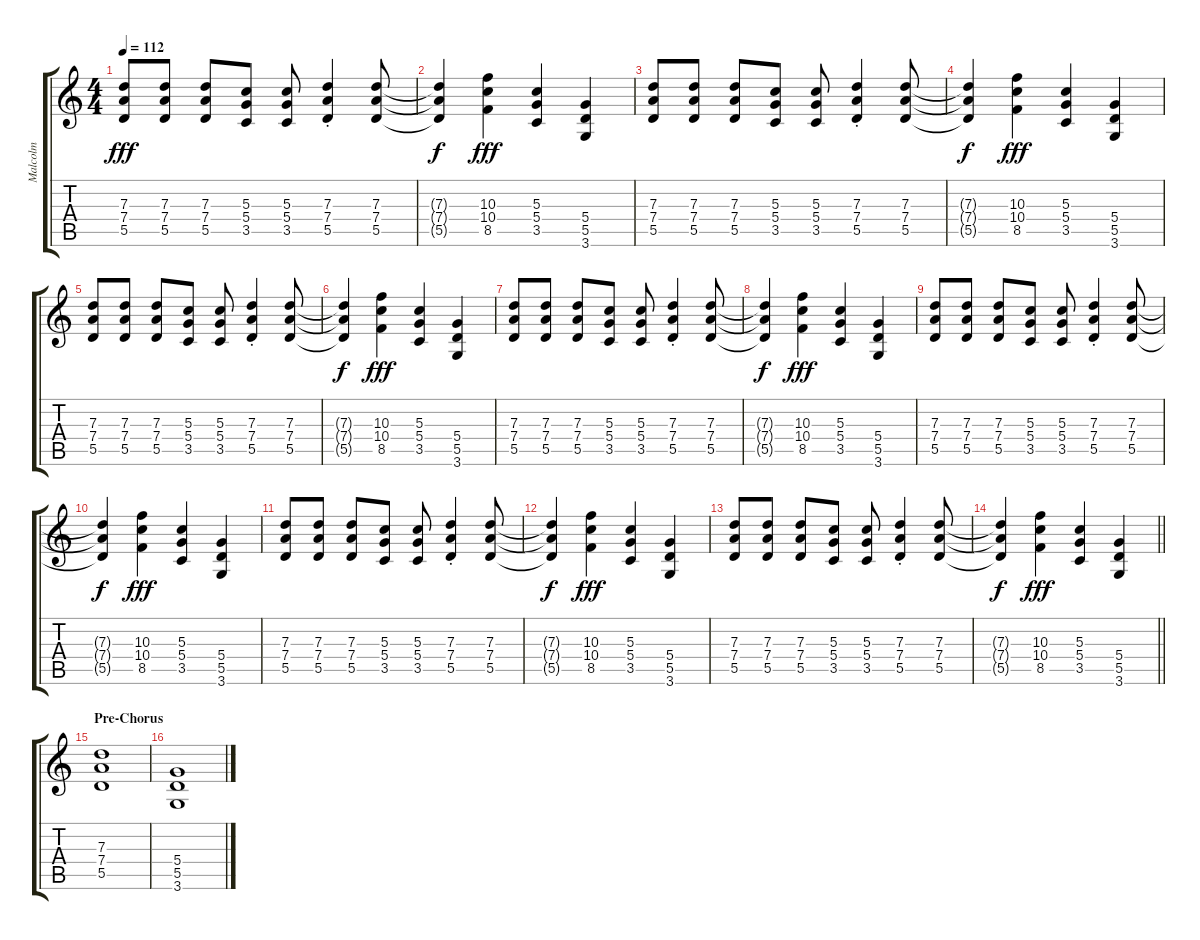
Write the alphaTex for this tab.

\track ("Malcolm" "Malcolm") {instrument overdrivenguitar}
\staff {score tabs}
\tuning (E4 B3 G3 D3 A2 E2) {hide}
\ts (4 4)
\tempo 112
\clef g2
\ks c
(7.3 7.4 5.5).8{dy fff} (7.3 7.4 5.5).8 (7.3 7.4 5.5).8 (5.3 5.4 3.5).8 (5.3 5.4 3.5).8 (7.3{st} 7.4{st} 5.5{st}).4 (7.3 7.4 5.5).8 |
(7.3{t} 7.4{t} 5.5{t}).4{dy f} (10.3 10.4 8.5).4{dy fff} (5.3 5.4 3.5).4 (5.4 5.5 3.6).4 |
(7.3 7.4 5.5).8 (7.3 7.4 5.5).8 (7.3 7.4 5.5).8 (5.3 5.4 3.5).8 (5.3 5.4 3.5).8 (7.3{st} 7.4{st} 5.5{st}).4 (7.3 7.4 5.5).8 |
(7.3{t} 7.4{t} 5.5{t}).4{dy f} (10.3 10.4 8.5).4{dy fff} (5.3 5.4 3.5).4 (5.4 5.5 3.6).4 |
(7.3 7.4 5.5).8 (7.3 7.4 5.5).8 (7.3 7.4 5.5).8 (5.3 5.4 3.5).8 (5.3 5.4 3.5).8 (7.3{st} 7.4{st} 5.5{st}).4 (7.3 7.4 5.5).8 |
(7.3{t} 7.4{t} 5.5{t}).4{dy f} (10.3 10.4 8.5).4{dy fff} (5.3 5.4 3.5).4 (5.4 5.5 3.6).4 |
(7.3 7.4 5.5).8 (7.3 7.4 5.5).8 (7.3 7.4 5.5).8 (5.3 5.4 3.5).8 (5.3 5.4 3.5).8 (7.3{st} 7.4{st} 5.5{st}).4 (7.3 7.4 5.5).8 |
(7.3{t} 7.4{t} 5.5{t}).4{dy f} (10.3 10.4 8.5).4{dy fff} (5.3 5.4 3.5).4 (5.4 5.5 3.6).4 |
(7.3 7.4 5.5).8 (7.3 7.4 5.5).8 (7.3 7.4 5.5).8 (5.3 5.4 3.5).8 (5.3 5.4 3.5).8 (7.3{st} 7.4{st} 5.5{st}).4 (7.3 7.4 5.5).8 |
(7.3{t} 7.4{t} 5.5{t}).4{dy f} (10.3 10.4 8.5).4{dy fff} (5.3 5.4 3.5).4 (5.4 5.5 3.6).4 |
(7.3 7.4 5.5).8 (7.3 7.4 5.5).8 (7.3 7.4 5.5).8 (5.3 5.4 3.5).8 (5.3 5.4 3.5).8 (7.3{st} 7.4{st} 5.5{st}).4 (7.3 7.4 5.5).8 |
(7.3{t} 7.4{t} 5.5{t}).4{dy f} (10.3 10.4 8.5).4{dy fff} (5.3 5.4 3.5).4 (5.4 5.5 3.6).4 |
(7.3 7.4 5.5).8 (7.3 7.4 5.5).8 (7.3 7.4 5.5).8 (5.3 5.4 3.5).8 (5.3 5.4 3.5).8 (7.3{st} 7.4{st} 5.5{st}).4 (7.3 7.4 5.5).8 |
\barLineRight lightlight
(7.3{t} 7.4{t} 5.5{t}).4{dy f} (10.3 10.4 8.5).4{dy fff} (5.3 5.4 3.5).4 (5.4 5.5 3.6).4 |
\section ("" "Pre-Chorus")
(7.3 7.4 5.5).1 |
(5.4 5.5 3.6).1
